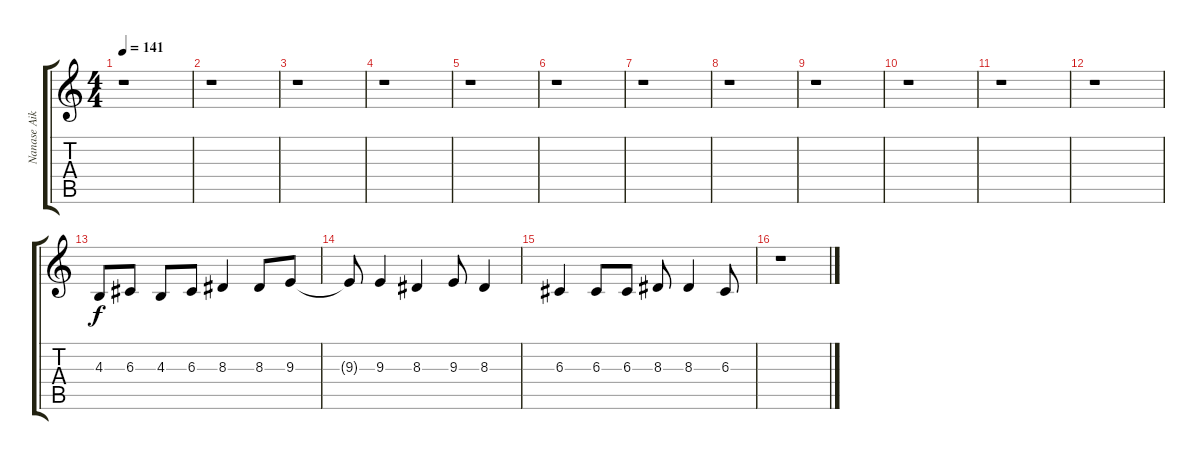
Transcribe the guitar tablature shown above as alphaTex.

\track ("Nanase Aikawa" "Nanase Aik") {instrument lead1square}
\staff {score tabs}
\tuning (E4 B3 G3 D3 A2 E2) {hide}
\ts (4 4)
\tempo 141
\clef g2
\ks c
r.1{dy f instrument lead1square} |
r.1 |
r.1 |
r.1 |
r.1 |
r.1 |
r.1 |
r.1 |
r.1 |
r.1 |
r.1 |
r.1 |
4.3.8 6.3.8 4.3.8 6.3.8 8.3.4 8.3.8 9.3.8 |
9.3{t}.8 9.3.4 8.3.4 9.3.8 8.3.4 |
6.3.4 6.3.8 6.3.8 8.3.8 8.3.4 6.3.8 |
r.1
